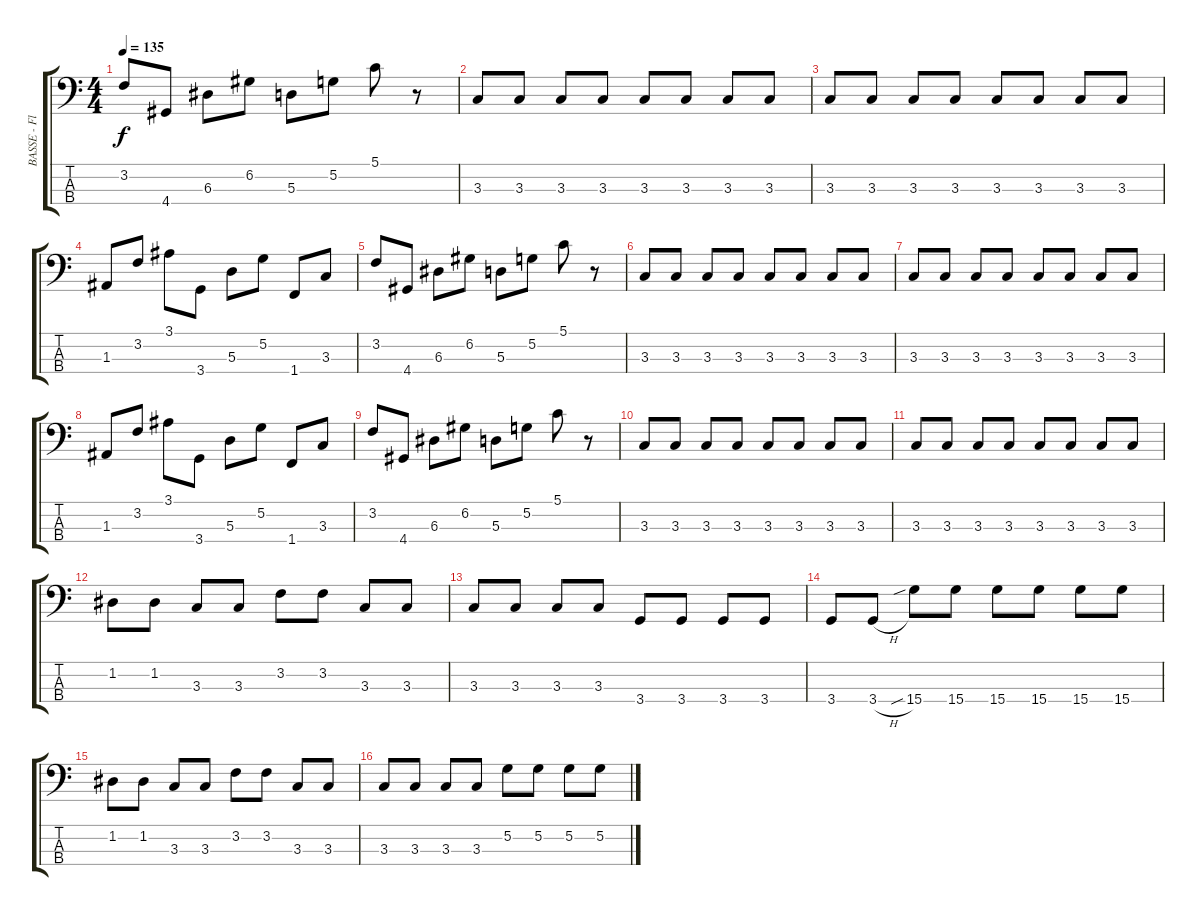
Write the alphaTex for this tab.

\track ("BASSE - Flea" "BASSE - Fl") {instrument electricbassfinger}
\staff {score tabs}
\tuning (G2 D2 A1 E1) {hide}
\ts (4 4)
\tempo 135
\clef f4
\ks c
3.2.8{dy f} 4.4.8 6.3.8 6.2.8 5.3.8 5.2.8 5.1.8 r.8 |
3.3.8 3.3.8 3.3.8 3.3.8 3.3.8 3.3.8 3.3.8 3.3.8 |
3.3.8 3.3.8 3.3.8 3.3.8 3.3.8 3.3.8 3.3.8 3.3.8 |
1.3.8 3.2.8 3.1.8 3.4.8 5.3.8 5.2.8 1.4.8 3.3.8 |
3.2.8 4.4.8 6.3.8 6.2.8 5.3.8 5.2.8 5.1.8 r.8 |
3.3.8 3.3.8 3.3.8 3.3.8 3.3.8 3.3.8 3.3.8 3.3.8 |
3.3.8 3.3.8 3.3.8 3.3.8 3.3.8 3.3.8 3.3.8 3.3.8 |
1.3.8 3.2.8 3.1.8 3.4.8 5.3.8 5.2.8 1.4.8 3.3.8 |
3.2.8 4.4.8 6.3.8 6.2.8 5.3.8 5.2.8 5.1.8 r.8 |
3.3.8 3.3.8 3.3.8 3.3.8 3.3.8 3.3.8 3.3.8 3.3.8 |
3.3.8 3.3.8 3.3.8 3.3.8 3.3.8 3.3.8 3.3.8 3.3.8 |
1.2.8 1.2.8 3.3.8 3.3.8 3.2.8 3.2.8 3.3.8 3.3.8 |
3.3.8 3.3.8 3.3.8 3.3.8 3.4.8 3.4.8 3.4.8 3.4.8 |
3.4.8 3.4{h}.8 15.4{sib}.8 15.4.8 15.4.8 15.4.8 15.4.8 15.4.8 |
1.2.8 1.2.8 3.3.8 3.3.8 3.2.8 3.2.8 3.3.8 3.3.8 |
3.3.8 3.3.8 3.3.8 3.3.8 5.2.8 5.2.8 5.2.8 5.2.8
